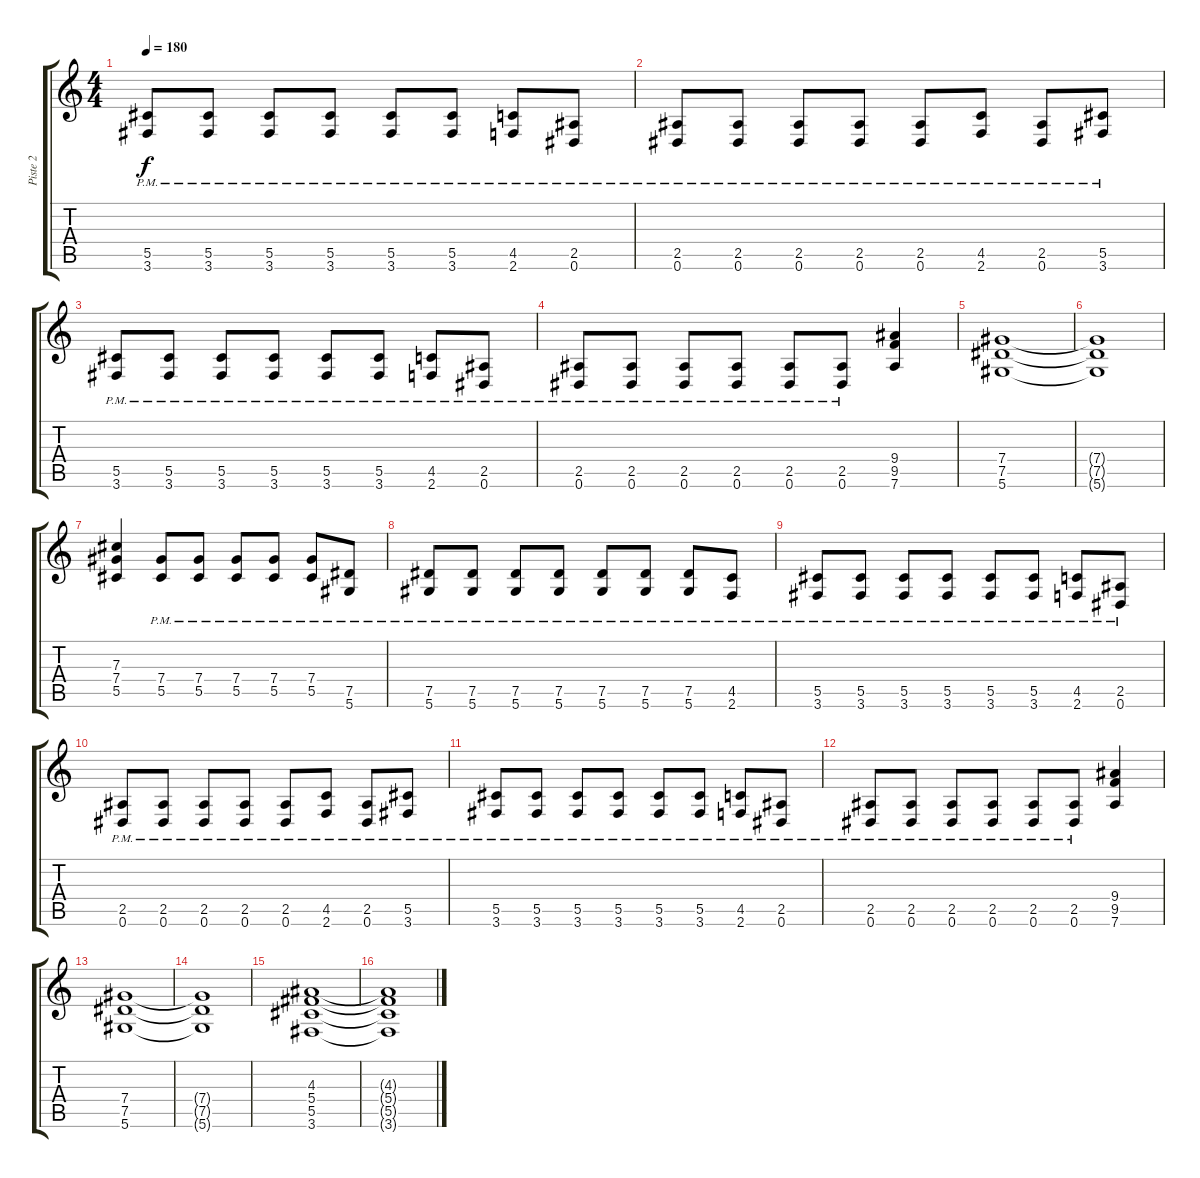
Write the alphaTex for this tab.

\track ("Piste 2" "Piste 2") {instrument distortionguitar}
\staff {score tabs}
\tuning (Eb4 Bb3 Gb3 Db3 Ab2 Eb2) {hide}
\ts (4 4)
\tempo 180
\clef g2
\ks c
(5.5{pm} 3.6{pm}).8{dy f} (5.5{pm} 3.6{pm}).8 (5.5{pm} 3.6{pm}).8 (5.5{pm} 3.6{pm}).8 (5.5{pm} 3.6{pm}).8 (5.5{pm} 3.6{pm}).8 (4.5{pm} 2.6{pm}).8 (2.5{pm} 0.6{pm}).8 |
(2.5{pm} 0.6{pm}).8 (2.5{pm} 0.6{pm}).8 (2.5{pm} 0.6{pm}).8 (2.5{pm} 0.6{pm}).8 (2.5{pm} 0.6{pm}).8 (4.5{pm} 2.6{pm}).8 (2.5{pm} 0.6{pm}).8 (5.5{pm} 3.6{pm}).8 |
(5.5{pm} 3.6{pm}).8 (5.5{pm} 3.6{pm}).8 (5.5{pm} 3.6{pm}).8 (5.5{pm} 3.6{pm}).8 (5.5{pm} 3.6{pm}).8 (5.5{pm} 3.6{pm}).8 (4.5{pm} 2.6{pm}).8 (2.5{pm} 0.6{pm}).8 |
(2.5{pm} 0.6{pm}).8 (2.5{pm} 0.6{pm}).8 (2.5{pm} 0.6{pm}).8 (2.5{pm} 0.6{pm}).8 (2.5{pm} 0.6{pm}).8 (2.5{pm} 0.6{pm}).8 (9.4 9.5 7.6).4 |
(7.4 7.5 5.6).1 |
(7.4{t} 7.5{t} 5.6{t}).1 |
(7.3 7.4 5.5).4 (7.4{pm} 5.5{pm}).8 (7.4{pm} 5.5{pm}).8 (7.4{pm} 5.5{pm}).8 (7.4{pm} 5.5{pm}).8 (7.4{pm} 5.5{pm}).8 (7.5{pm} 5.6{pm}).8 |
(7.5{pm} 5.6{pm}).8 (7.5{pm} 5.6{pm}).8 (7.5{pm} 5.6{pm}).8 (7.5{pm} 5.6{pm}).8 (7.5{pm} 5.6{pm}).8 (7.5{pm} 5.6{pm}).8 (7.5{pm} 5.6{pm}).8 (4.5{pm} 2.6{pm}).8 |
(5.5{pm} 3.6{pm}).8 (5.5{pm} 3.6{pm}).8 (5.5{pm} 3.6{pm}).8 (5.5{pm} 3.6{pm}).8 (5.5{pm} 3.6{pm}).8 (5.5{pm} 3.6{pm}).8 (4.5{pm} 2.6{pm}).8 (2.5{pm} 0.6{pm}).8 |
(2.5{pm} 0.6{pm}).8 (2.5{pm} 0.6{pm}).8 (2.5{pm} 0.6{pm}).8 (2.5{pm} 0.6{pm}).8 (2.5{pm} 0.6{pm}).8 (4.5{pm} 2.6{pm}).8 (2.5{pm} 0.6{pm}).8 (5.5{pm} 3.6{pm}).8 |
(5.5{pm} 3.6{pm}).8 (5.5{pm} 3.6{pm}).8 (5.5{pm} 3.6{pm}).8 (5.5{pm} 3.6{pm}).8 (5.5{pm} 3.6{pm}).8 (5.5{pm} 3.6{pm}).8 (4.5{pm} 2.6{pm}).8 (2.5{pm} 0.6{pm}).8 |
(2.5{pm} 0.6{pm}).8 (2.5{pm} 0.6{pm}).8 (2.5{pm} 0.6{pm}).8 (2.5{pm} 0.6{pm}).8 (2.5{pm} 0.6{pm}).8 (2.5{pm} 0.6{pm}).8 (9.4 9.5 7.6).4 |
(7.4 7.5 5.6).1 |
(7.4{t} 7.5{t} 5.6{t}).1 |
(4.3 5.4 5.5 3.6).1 |
(4.3{t} 5.4{t} 5.5{t} 3.6{t}).1
